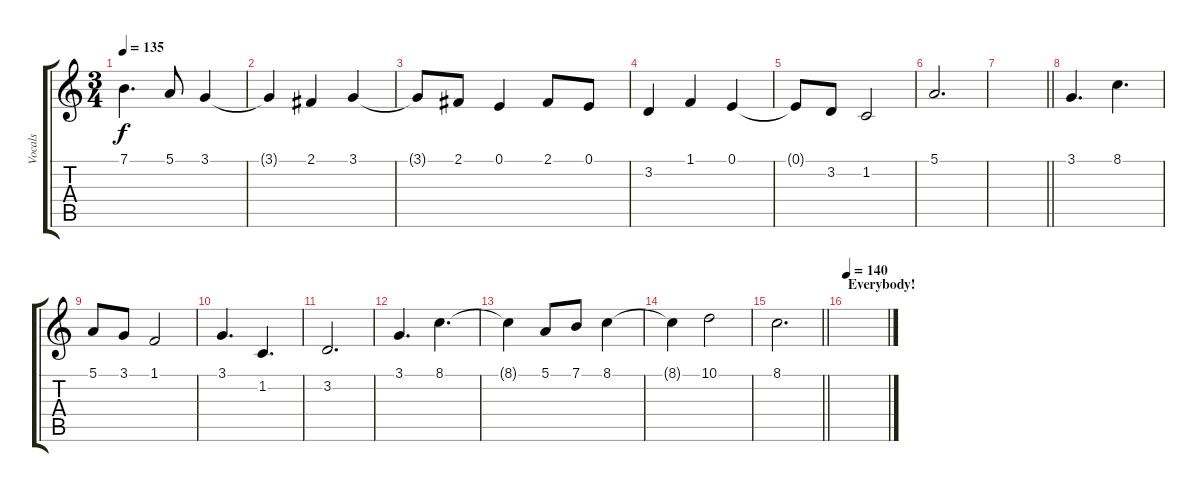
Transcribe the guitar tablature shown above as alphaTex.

\track ("Vocals" "Vocals") {instrument clarinet}
\staff {score tabs}
\tuning (E4 B3 G3 D3 A2 E2) {hide}
\ts (3 4)
\tempo 135
\clef g2
\ks c
7.1.4{d dy f} 5.1.8 3.1.4 |
3.1{t}.4 2.1.4 3.1.4 |
3.1{t}.8 2.1.8 0.1.4 2.1.8 0.1.8 |
3.2.4 1.1.4 0.1.4 |
0.1{t}.8 3.2.8 1.2.2 |
5.1.2{d} |
\barLineRight lightlight
|
3.1.4{d} 8.1.4{d} |
5.1.8 3.1.8 1.1.2 |
3.1.4{d} 1.2.4{d} |
3.2.2{d} |
3.1.4{d} 8.1.4{d} |
8.1{t}.4 5.1.8 7.1.8 8.1.4 |
8.1{t}.4 10.1.2 |
\barLineRight lightlight
8.1.2{d} |
\section ("" "Everybody!")
\tempo 140
